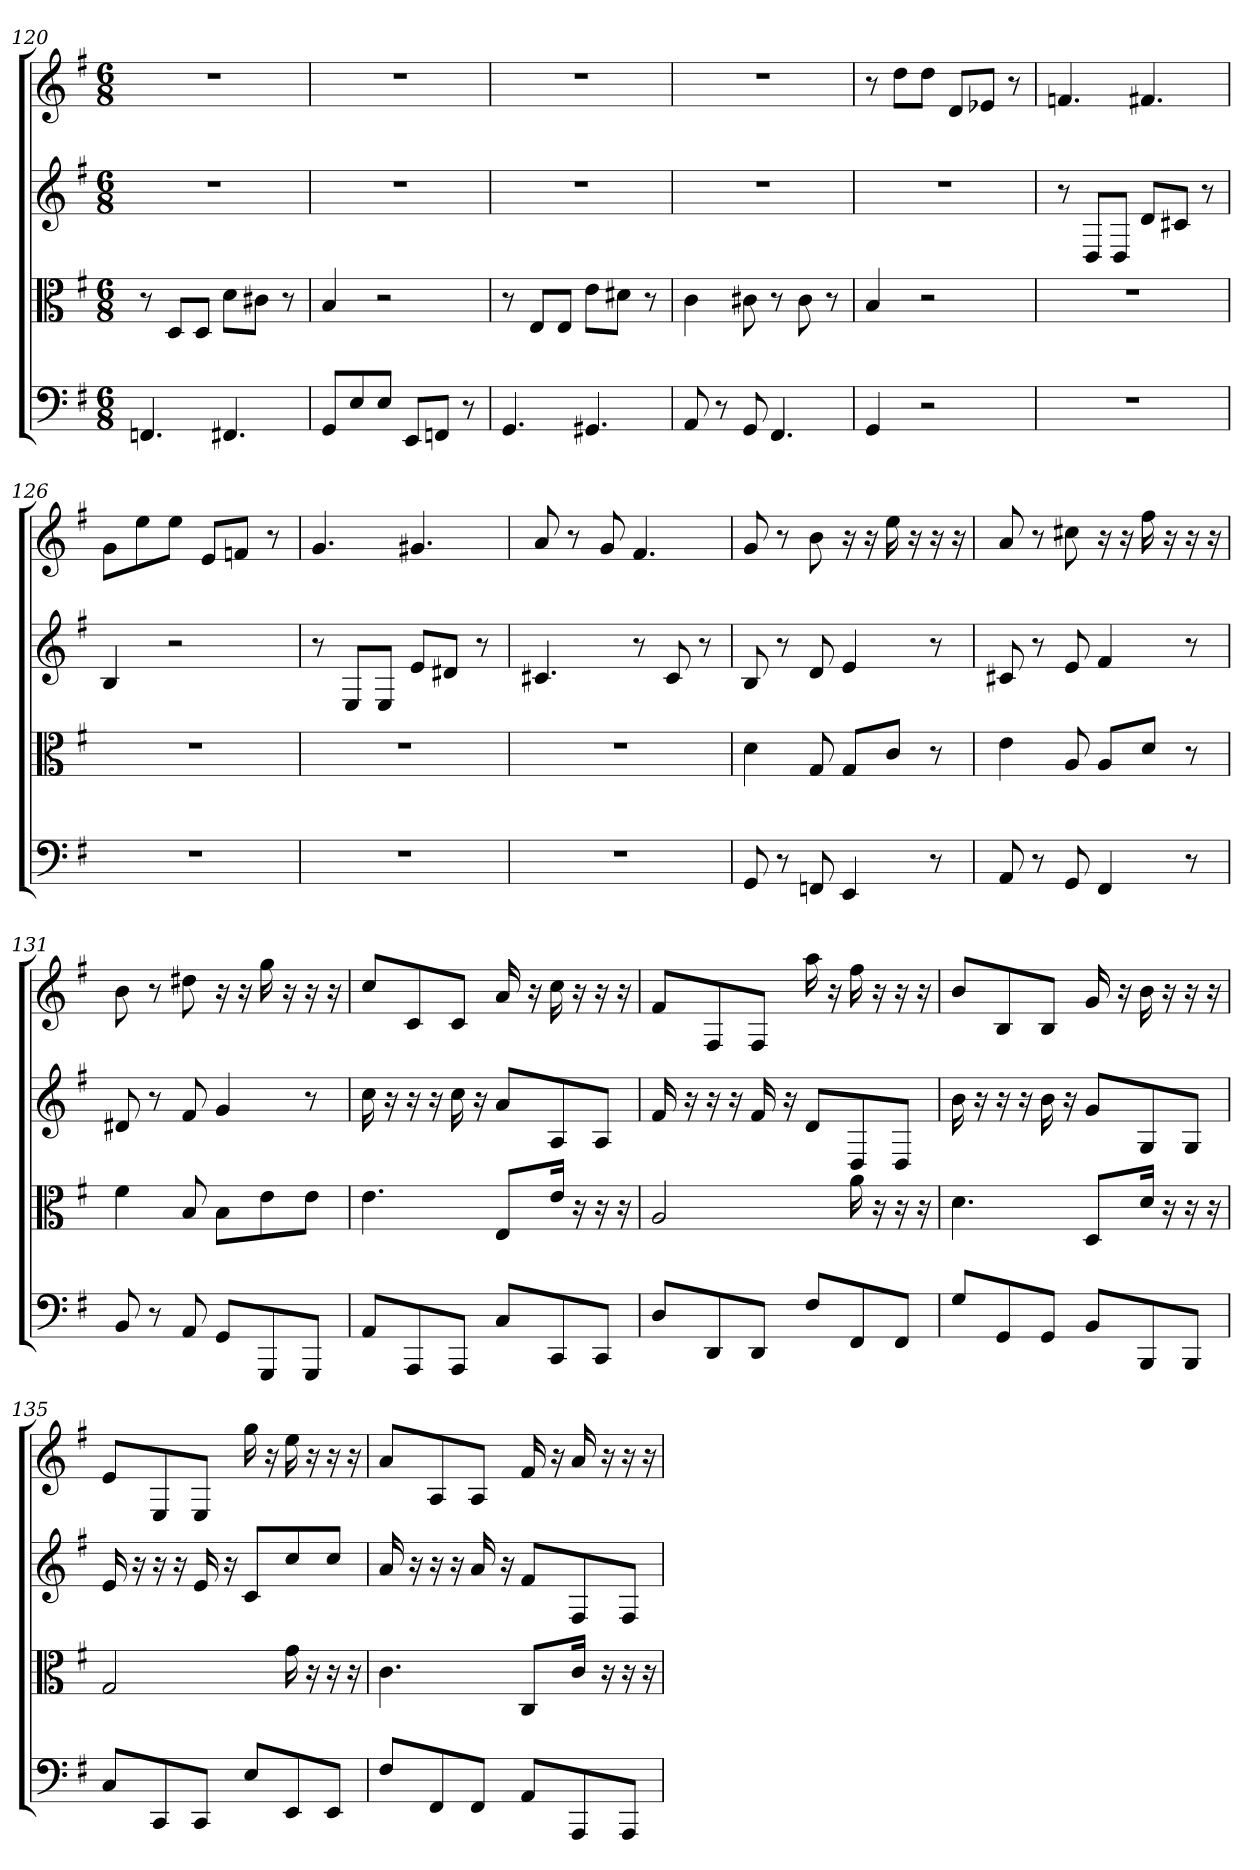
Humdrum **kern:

**kern	**kern	**kern	**kern
*part4	*part3	*part2	*part1
*staff4	*staff3	*staff2	*staff1
*clefF4	*clefC3	*clefG2	*clefG2
*k[f#]	*k[f#]	*k[f#]	*k[f#]
*G:	*G:	*G:	*G:
*M6/8	*M6/8	*M6/8	*M6/8
=120	=120	=120	=120
4.FFn	8r	2.r	2.r
.	8D/L	.	.
.	8D/J	.	.
4.FF#X	8d\L	.	.
.	8c#X\J	.	.
.	8r	.	.
=121	=121	=121	=121
8GG/L	4B	2.r	2.r
8E/	.	.	.
8E/J	2r	.	.
8EE/L	.	.	.
8FFn/J	.	.	.
8r	.	.	.
=122	=122	=122	=122
4.GG	8r	2.r	2.r
.	8E/L	.	.
.	8E/J	.	.
4.GG#X	8e\L	.	.
.	8d#X\J	.	.
.	8r	.	.
=123	=123	=123	=123
8AA	4c	2.r	2.r
8r	.	.	.
8GG	8c#X	.	.
4.FF#	8r	.	.
.	8c#	.	.
.	8r	.	.
=124	=124	=124	=124
4GG	4B	2.r	8r
.	.	.	8dd\L
2r	2r	.	8dd\J
.	.	.	8d/L
.	.	.	8e-X/J
.	.	.	8r
=125	=125	=125	=125
2.r	2.r	8r	4.fn
.	.	8D/L	.
.	.	8D/J	.
.	.	8d/L	4.f#X
.	.	8c#X/J	.
.	.	8r	.
=126	=126	=126	=126
2.r	2.r	4B	8g\L
.	.	.	8ee\
.	.	2r	8ee\J
.	.	.	8e/L
.	.	.	8fn/J
.	.	.	8r
=127	=127	=127	=127
2.r	2.r	8r	4.g
.	.	8E/L	.
.	.	8E/J	.
.	.	8e/L	4.g#X
.	.	8d#X/J	.
.	.	8r	.
=128	=128	=128	=128
2.r	2.r	4.c#X	8a
.	.	.	8r
.	.	.	8g
.	.	8r	4.f#
.	.	8c#	.
.	.	8r	.
=129	=129	=129	=129
8GG	4d	8B	8g
8r	.	8r	8r
8FFn	8G	8d	8b
4EE	8G/L	4e	16r
.	.	.	16r
.	8c/J	.	16ee
.	.	.	16r
8r	8r	8r	16r
.	.	.	16r
=130	=130	=130	=130
8AA	4e	8c#X	8a
8r	.	8r	8r
8GG	8A	8e	8cc#X
4FF#	8A/L	4f#	16r
.	.	.	16r
.	8d/J	.	16ff#
.	.	.	16r
8r	8r	8r	16r
.	.	.	16r
=131	=131	=131	=131
8BB	4f#	8d#X	8b
8r	.	8r	8r
8AA	8B	8f#	8dd#X
8GG/L	8B\L	4g	16r
.	.	.	16r
8GGG/	8e\	.	16gg
.	.	.	16r
8GGG/J	8e\J	8r	16r
.	.	.	16r
=132	=132	=132	=132
8AA/L	4.e	16cc	8cc/L
.	.	16r	.
8AAA/	.	16r	8c/
.	.	16r	.
8AAA/J	.	16cc	8c/J
.	.	16r	.
8C/L	8E/L	8a/L	16a
.	.	.	16r
8CC/	16e/Jk	8A/	16cc
.	16r	.	16r
8CC/J	16r	8A/J	16r
.	16r	.	16r
=133	=133	=133	=133
8D/L	2A	16f#	8f#/L
.	.	16r	.
8DD/	.	16r	8F#/
.	.	16r	.
8DD/J	.	16f#	8F#/J
.	.	16r	.
8F#/L	.	8d/L	16aa
.	.	.	16r
8FF#/	16a	8D/	16ff#
.	16r	.	16r
8FF#/J	16r	8D/J	16r
.	16r	.	16r
=134	=134	=134	=134
8G/L	4.d	16b	8b/L
.	.	16r	.
8GG/	.	16r	8B/
.	.	16r	.
8GG/J	.	16b	8B/J
.	.	16r	.
8BB/L	8D/L	8g/L	16g
.	.	.	16r
8BBB/	16d/Jk	8G/	16b
.	16r	.	16r
8BBB/J	16r	8G/J	16r
.	16r	.	16r
=135	=135	=135	=135
8C/L	2G	16e	8e/L
.	.	16r	.
8CC/	.	16r	8E/
.	.	16r	.
8CC/J	.	16e	8E/J
.	.	16r	.
8E/L	.	8c/L	16gg
.	.	.	16r
8EE/	16g	8cc/	16ee
.	16r	.	16r
8EE/J	16r	8cc/J	16r
.	16r	.	16r
=136	=136	=136	=136
8F#/L	4.c	16a	8a/L
.	.	16r	.
8FF#/	.	16r	8A/
.	.	16r	.
8FF#/J	.	16a	8A/J
.	.	16r	.
8AA/L	8C/L	8f#/L	16f#
.	.	.	16r
8AAA/	16c/Jk	8F#/	16a
.	16r	.	16r
8AAA/J	16r	8F#/J	16r
.	16r	.	16r
=	=	=	=
*-	*-	*-	*-
